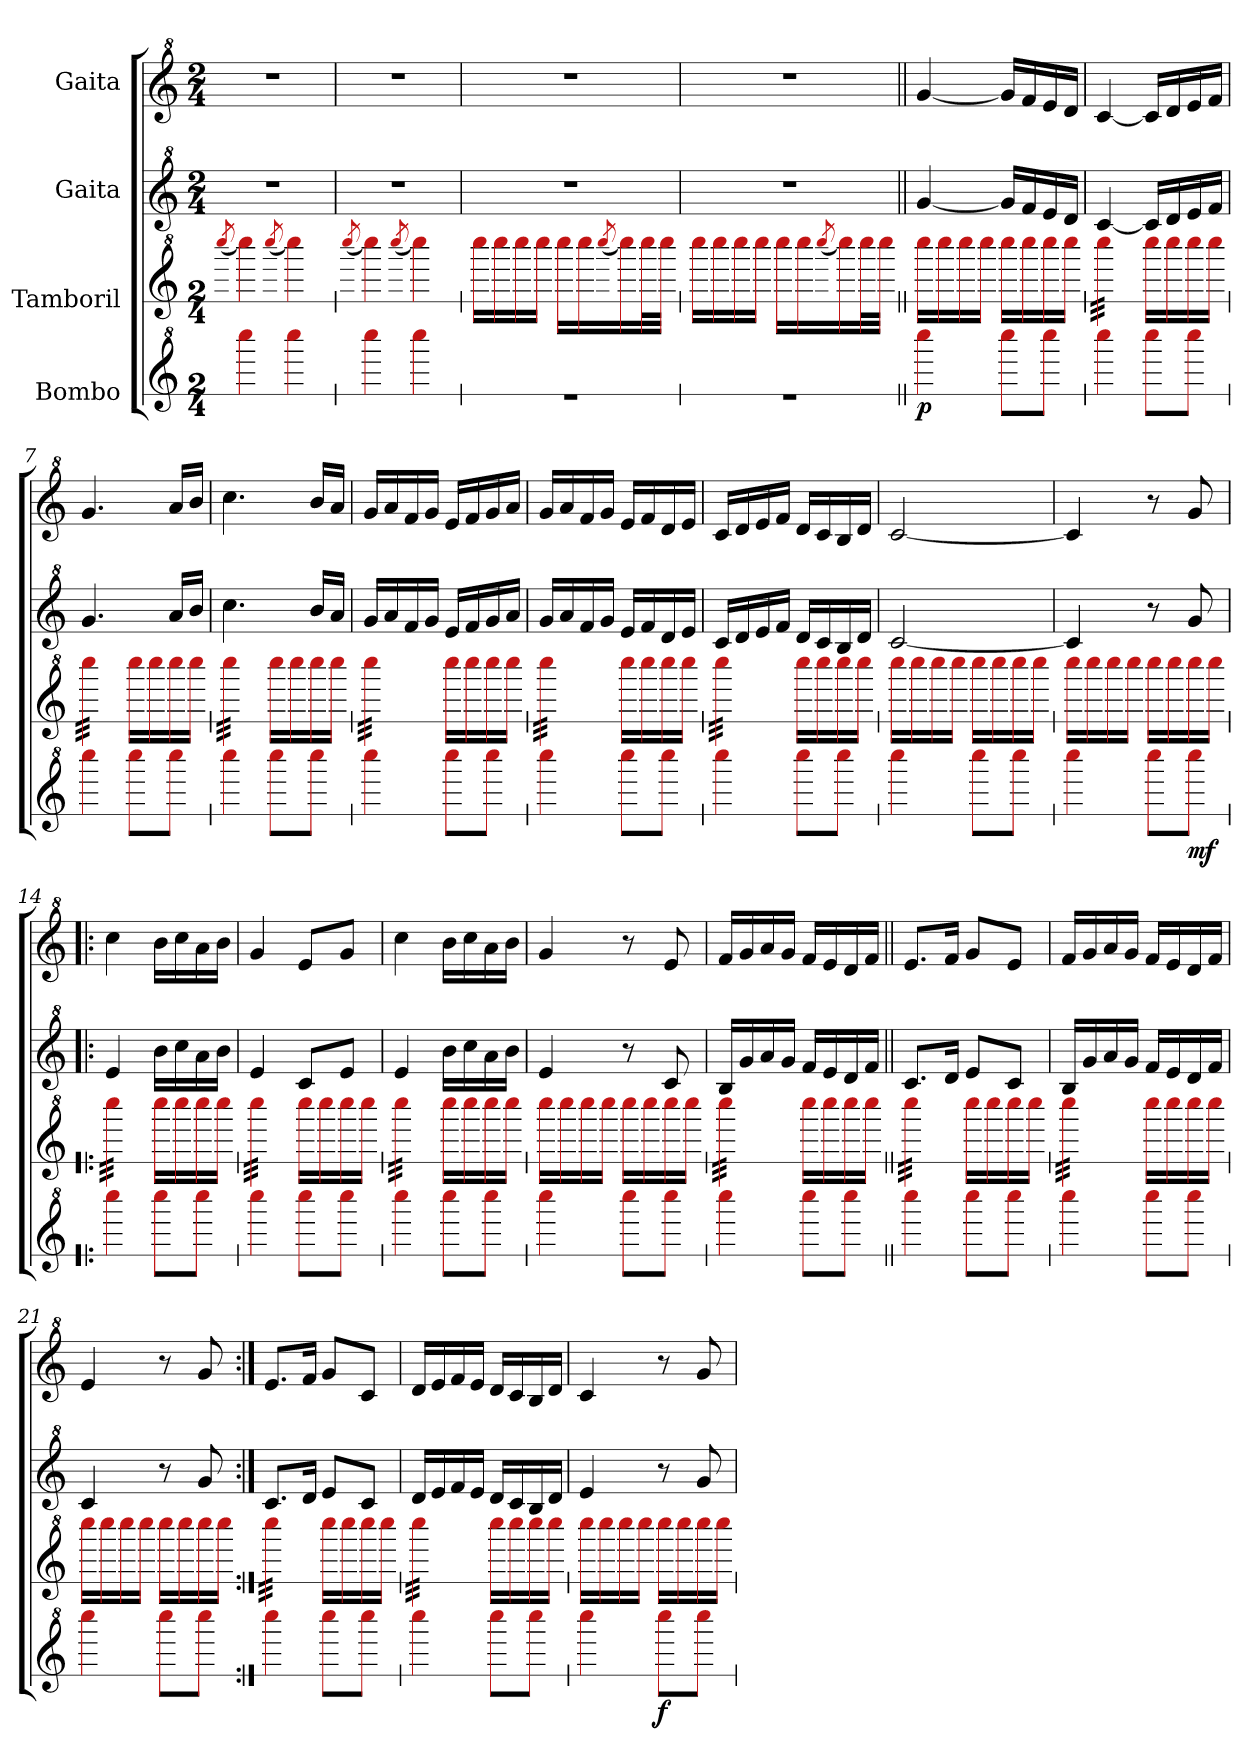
**kern	**dynam	**kern	**kern	**kern
*part4	*part4	*part3	*part2	*part1
*staff4	*staff4	*staff3	*staff2	*staff1
*I"Bombo	*	*I"Tamboril	*I"Gaita	*I"Gaita
*stria1	*	*stria1	*	*
*clefG^2	*	*clefG^2	*clefG^2	*clefG^2
*k[]	*	*k[]	*k[]	*k[]
*C:	*	*C:	*C:	*C:
*M2/4	*	*M2/4	*M2/4	*M2/4
=1	=1	=1	=1	=1
.	.	(8qRbb/	.	.
4Rbb\	.	4Rbb\)	2r	2r
.	.	(8qRbb/	.	.
4Rbb\	.	4Rbb\)	.	.
=2	=2	=2	=2	=2
.	.	(8qRbb/	.	.
4Rbb\	.	4Rbb\)	2r	2r
.	.	(8qRbb/	.	.
4Rbb\	.	4Rbb\)	.	.
=3	=3	=3	=3	=3
2r	.	16Rbb\LL	2r	2r
.	.	16Rbb\	.	.
.	.	16Rbb\	.	.
.	.	16Rbb\JJ	.	.
.	.	16Rbb\LL	.	.
.	.	16Rbb\	.	.
.	.	(8qRbb/	.	.
.	.	16Rbb\)	.	.
.	.	32Rbb\L	.	.
.	.	32Rbb\JJJ	.	.
=4	=4	=4	=4	=4
2r	.	16Rbb\LL	2r	2r
.	.	16Rbb\	.	.
.	.	16Rbb\	.	.
.	.	16Rbb\JJ	.	.
.	.	16Rbb\LL	.	.
.	.	16Rbb\	.	.
.	.	(8qRbb/	.	.
.	.	16Rbb\)	.	.
.	.	32Rbb\L	.	.
.	.	32Rbb\JJJ	.	.
=5||	=5||	=5||	=5||	=5||
!	!LO:DY:b	!	!	!
4Rbb\	p	16Rbb\LL	[4gg/	[4gg/
.	.	16Rbb\	.	.
.	.	16Rbb\	.	.
.	.	16Rbb\JJ	.	.
8Rbb\L	.	16Rbb\LL	16gg/LL]	16gg/LL]
.	.	16Rbb\	16ff/	16ff/
8Rbb\J	.	16Rbb\	16ee/	16ee/
.	.	16Rbb\JJ	16dd/JJ	16dd/JJ
!!LO:LB:g=z
=6	=6	=6	=6	=6
*	*	*tremolo	*	*
4Rbb\	.	32Rbb\LLL	[4cc/	[4cc/
.	.	32Rbb\	.	.
.	.	32Rbb\	.	.
.	.	32Rbb\	.	.
.	.	32Rbb\	.	.
.	.	32Rbb\	.	.
.	.	32Rbb\	.	.
.	.	32Rbb\JJJ	.	.
*	*	*Xtremolo	*	*
8Rbb\L	.	16Rbb\LL	16cc/LL]	16cc/LL]
.	.	16Rbb\	16dd/	16dd/
8Rbb\J	.	16Rbb\	16ee/	16ee/
.	.	16Rbb\JJ	16ff/JJ	16ff/JJ
=7	=7	=7	=7	=7
*	*	*tremolo	*	*
4Rbb\	.	32Rbb\LLL	4.gg/	4.gg/
.	.	32Rbb\	.	.
.	.	32Rbb\	.	.
.	.	32Rbb\	.	.
.	.	32Rbb\	.	.
.	.	32Rbb\	.	.
.	.	32Rbb\	.	.
.	.	32Rbb\JJJ	.	.
*	*	*Xtremolo	*	*
8Rbb\L	.	16Rbb\LL	.	.
.	.	16Rbb\	.	.
8Rbb\J	.	16Rbb\	16aa/LL	16aa/LL
.	.	16Rbb\JJ	16bb/JJ	16bb/JJ
=8	=8	=8	=8	=8
*	*	*tremolo	*	*
4Rbb\	.	32Rbb\LLL	4.ccc\	4.ccc\
.	.	32Rbb\	.	.
.	.	32Rbb\	.	.
.	.	32Rbb\	.	.
.	.	32Rbb\	.	.
.	.	32Rbb\	.	.
.	.	32Rbb\	.	.
.	.	32Rbb\JJJ	.	.
*	*	*Xtremolo	*	*
8Rbb\L	.	16Rbb\LL	.	.
.	.	16Rbb\	.	.
8Rbb\J	.	16Rbb\	16bb/LL	16bb/LL
.	.	16Rbb\JJ	16aa/JJ	16aa/JJ
=9	=9	=9	=9	=9
*	*	*tremolo	*	*
4Rbb\	.	32Rbb\LLL	16gg/LL	16gg/LL
.	.	32Rbb\	.	.
.	.	32Rbb\	16aa/	16aa/
.	.	32Rbb\	.	.
.	.	32Rbb\	16ff/	16ff/
.	.	32Rbb\	.	.
.	.	32Rbb\	16gg/JJ	16gg/JJ
.	.	32Rbb\JJJ	.	.
*	*	*Xtremolo	*	*
8Rbb\L	.	16Rbb\LL	16ee/LL	16ee/LL
.	.	16Rbb\	16ff/	16ff/
8Rbb\J	.	16Rbb\	16gg/	16gg/
.	.	16Rbb\JJ	16aa/JJ	16aa/JJ
=10	=10	=10	=10	=10
*	*	*tremolo	*	*
4Rbb\	.	32Rbb\LLL	16gg/LL	16gg/LL
.	.	32Rbb\	.	.
.	.	32Rbb\	16aa/	16aa/
.	.	32Rbb\	.	.
.	.	32Rbb\	16ff/	16ff/
.	.	32Rbb\	.	.
.	.	32Rbb\	16gg/JJ	16gg/JJ
.	.	32Rbb\JJJ	.	.
*	*	*Xtremolo	*	*
8Rbb\L	.	16Rbb\LL	16ee/LL	16ee/LL
.	.	16Rbb\	16ff/	16ff/
8Rbb\J	.	16Rbb\	16dd/	16dd/
.	.	16Rbb\JJ	16ee/JJ	16ee/JJ
=11	=11	=11	=11	=11
*	*	*tremolo	*	*
4Rbb\	.	32Rbb\LLL	16cc/LL	16cc/LL
.	.	32Rbb\	.	.
.	.	32Rbb\	16dd/	16dd/
.	.	32Rbb\	.	.
.	.	32Rbb\	16ee/	16ee/
.	.	32Rbb\	.	.
.	.	32Rbb\	16ff/JJ	16ff/JJ
.	.	32Rbb\JJJ	.	.
*	*	*Xtremolo	*	*
8Rbb\L	.	16Rbb\LL	16dd/LL	16dd/LL
.	.	16Rbb\	16cc/	16cc/
8Rbb\J	.	16Rbb\	16b/	16b/
.	.	16Rbb\JJ	16dd/JJ	16dd/JJ
!!LO:PB:g=z
=12	=12	=12	=12	=12
4Rbb\	.	16Rbb\LL	[2cc/	[2cc/
.	.	16Rbb\	.	.
.	.	16Rbb\	.	.
.	.	16Rbb\JJ	.	.
8Rbb\L	.	16Rbb\LL	.	.
.	.	16Rbb\	.	.
8Rbb\J	.	16Rbb\	.	.
.	.	16Rbb\JJ	.	.
=13	=13	=13	=13	=13
4Rbb\	.	16Rbb\LL	4cc/]	4cc/]
.	.	16Rbb\	.	.
.	.	16Rbb\	.	.
.	.	16Rbb\JJ	.	.
8Rbb\L	.	16Rbb\LL	8r	8r
.	.	16Rbb\	.	.
!	!LO:DY:b	!	!	!
8Rbb\J	mf	16Rbb\	8gg/	8gg/
.	.	16Rbb\JJ	.	.
=14!|:	=14!|:	=14!|:	=14!|:	=14!|:
*	*	*tremolo	*	*
4Rbb\	.	32Rbb\LLL	4ee/	4ccc\
.	.	32Rbb\	.	.
.	.	32Rbb\	.	.
.	.	32Rbb\	.	.
.	.	32Rbb\	.	.
.	.	32Rbb\	.	.
.	.	32Rbb\	.	.
.	.	32Rbb\JJJ	.	.
*	*	*Xtremolo	*	*
8Rbb\L	.	16Rbb\LL	16bb\LL	16bb\LL
.	.	16Rbb\	16ccc\	16ccc\
8Rbb\J	.	16Rbb\	16aa\	16aa\
.	.	16Rbb\JJ	16bb\JJ	16bb\JJ
=15	=15	=15	=15	=15
*	*	*tremolo	*	*
4Rbb\	.	32Rbb\LLL	4ee/	4gg/
.	.	32Rbb\	.	.
.	.	32Rbb\	.	.
.	.	32Rbb\	.	.
.	.	32Rbb\	.	.
.	.	32Rbb\	.	.
.	.	32Rbb\	.	.
.	.	32Rbb\JJJ	.	.
*	*	*Xtremolo	*	*
8Rbb\L	.	16Rbb\LL	8cc/L	8ee/L
.	.	16Rbb\	.	.
8Rbb\J	.	16Rbb\	8ee/J	8gg/J
.	.	16Rbb\JJ	.	.
=16	=16	=16	=16	=16
*	*	*tremolo	*	*
4Rbb\	.	32Rbb\LLL	4ee/	4ccc\
.	.	32Rbb\	.	.
.	.	32Rbb\	.	.
.	.	32Rbb\	.	.
.	.	32Rbb\	.	.
.	.	32Rbb\	.	.
.	.	32Rbb\	.	.
.	.	32Rbb\JJJ	.	.
*	*	*Xtremolo	*	*
8Rbb\L	.	16Rbb\LL	16bb\LL	16bb\LL
.	.	16Rbb\	16ccc\	16ccc\
8Rbb\J	.	16Rbb\	16aa\	16aa\
.	.	16Rbb\JJ	16bb\JJ	16bb\JJ
=17	=17	=17	=17	=17
4Rbb\	.	16Rbb\LL	4ee/	4gg/
.	.	16Rbb\	.	.
.	.	16Rbb\	.	.
.	.	16Rbb\JJ	.	.
8Rbb\L	.	16Rbb\LL	8r	8r
.	.	16Rbb\	.	.
8Rbb\J	.	16Rbb\	8cc/	8ee/
.	.	16Rbb\JJ	.	.
!!LO:LB:g=z
=18	=18	=18	=18	=18
*	*	*tremolo	*	*
4Rbb\	.	32Rbb\LLL	16b/LL	16ff/LL
.	.	32Rbb\	.	.
.	.	32Rbb\	16gg/	16gg/
.	.	32Rbb\	.	.
.	.	32Rbb\	16aa/	16aa/
.	.	32Rbb\	.	.
.	.	32Rbb\	16gg/JJ	16gg/JJ
.	.	32Rbb\JJJ	.	.
*	*	*Xtremolo	*	*
8Rbb\L	.	16Rbb\LL	16ff/LL	16ff/LL
.	.	16Rbb\	16ee/	16ee/
8Rbb\J	.	16Rbb\	16dd/	16dd/
.	.	16Rbb\JJ	16ff/JJ	16ff/JJ
=19||	=19||	=19||	=19||	=19||
*	*	*tremolo	*	*
4Rbb\	.	32Rbb\LLL	8.cc/L	8.ee/L
.	.	32Rbb\	.	.
.	.	32Rbb\	.	.
.	.	32Rbb\	.	.
.	.	32Rbb\	.	.
.	.	32Rbb\	.	.
.	.	32Rbb\	16dd/Jk	16ff/Jk
.	.	32Rbb\JJJ	.	.
*	*	*Xtremolo	*	*
8Rbb\L	.	16Rbb\LL	8ee/L	8gg/L
.	.	16Rbb\	.	.
8Rbb\J	.	16Rbb\	8cc/J	8ee/J
.	.	16Rbb\JJ	.	.
=20	=20	=20	=20	=20
*	*	*tremolo	*	*
4Rbb\	.	32Rbb\LLL	16b/LL	16ff/LL
.	.	32Rbb\	.	.
.	.	32Rbb\	16gg/	16gg/
.	.	32Rbb\	.	.
.	.	32Rbb\	16aa/	16aa/
.	.	32Rbb\	.	.
.	.	32Rbb\	16gg/JJ	16gg/JJ
.	.	32Rbb\JJJ	.	.
*	*	*Xtremolo	*	*
8Rbb\L	.	16Rbb\LL	16ff/LL	16ff/LL
.	.	16Rbb\	16ee/	16ee/
8Rbb\J	.	16Rbb\	16dd/	16dd/
.	.	16Rbb\JJ	16ff/JJ	16ff/JJ
=21	=21	=21	=21	=21
4Rbb\	.	16Rbb\LL	4cc/	4ee/
.	.	16Rbb\	.	.
.	.	16Rbb\	.	.
.	.	16Rbb\JJ	.	.
8Rbb\L	.	16Rbb\LL	8r	8r
.	.	16Rbb\	.	.
8Rbb\J	.	16Rbb\	8gg/	8gg/
.	.	16Rbb\JJ	.	.
=22:|!	=22:|!	=22:|!	=22:|!	=22:|!
*	*	*tremolo	*	*
4Rbb\	.	32Rbb\LLL	8.cc/L	8.ee/L
.	.	32Rbb\	.	.
.	.	32Rbb\	.	.
.	.	32Rbb\	.	.
.	.	32Rbb\	.	.
.	.	32Rbb\	.	.
.	.	32Rbb\	16dd/Jk	16ff/Jk
.	.	32Rbb\JJJ	.	.
*	*	*Xtremolo	*	*
8Rbb\L	.	16Rbb\LL	8ee/L	8gg/L
.	.	16Rbb\	.	.
8Rbb\J	.	16Rbb\	8cc/J	8cc/J
.	.	16Rbb\JJ	.	.
!!LO:LB:g=z
=23	=23	=23	=23	=23
*	*	*tremolo	*	*
4Rbb\	.	32Rbb\LLL	16dd/LL	16dd/LL
.	.	32Rbb\	.	.
.	.	32Rbb\	16ee/	16ee/
.	.	32Rbb\	.	.
.	.	32Rbb\	16ff/	16ff/
.	.	32Rbb\	.	.
.	.	32Rbb\	16ee/JJ	16ee/JJ
.	.	32Rbb\JJJ	.	.
*	*	*Xtremolo	*	*
8Rbb\L	.	16Rbb\LL	16dd/LL	16dd/LL
.	.	16Rbb\	16cc/	16cc/
8Rbb\J	.	16Rbb\	16b/	16b/
.	.	16Rbb\JJ	16dd/JJ	16dd/JJ
=24	=24	=24	=24	=24
4Rbb\	.	16Rbb\LL	4ee/	4cc/
.	.	16Rbb\	.	.
.	.	16Rbb\	.	.
.	.	16Rbb\JJ	.	.
!	!LO:DY:b	!	!	!
8Rbb\L	f	16Rbb\LL	8r	8r
.	.	16Rbb\	.	.
8Rbb\J	.	16Rbb\	8gg/	8gg/
.	.	16Rbb\JJ	.	.
=	=	=	=	=
*-	*-	*-	*-	*-
